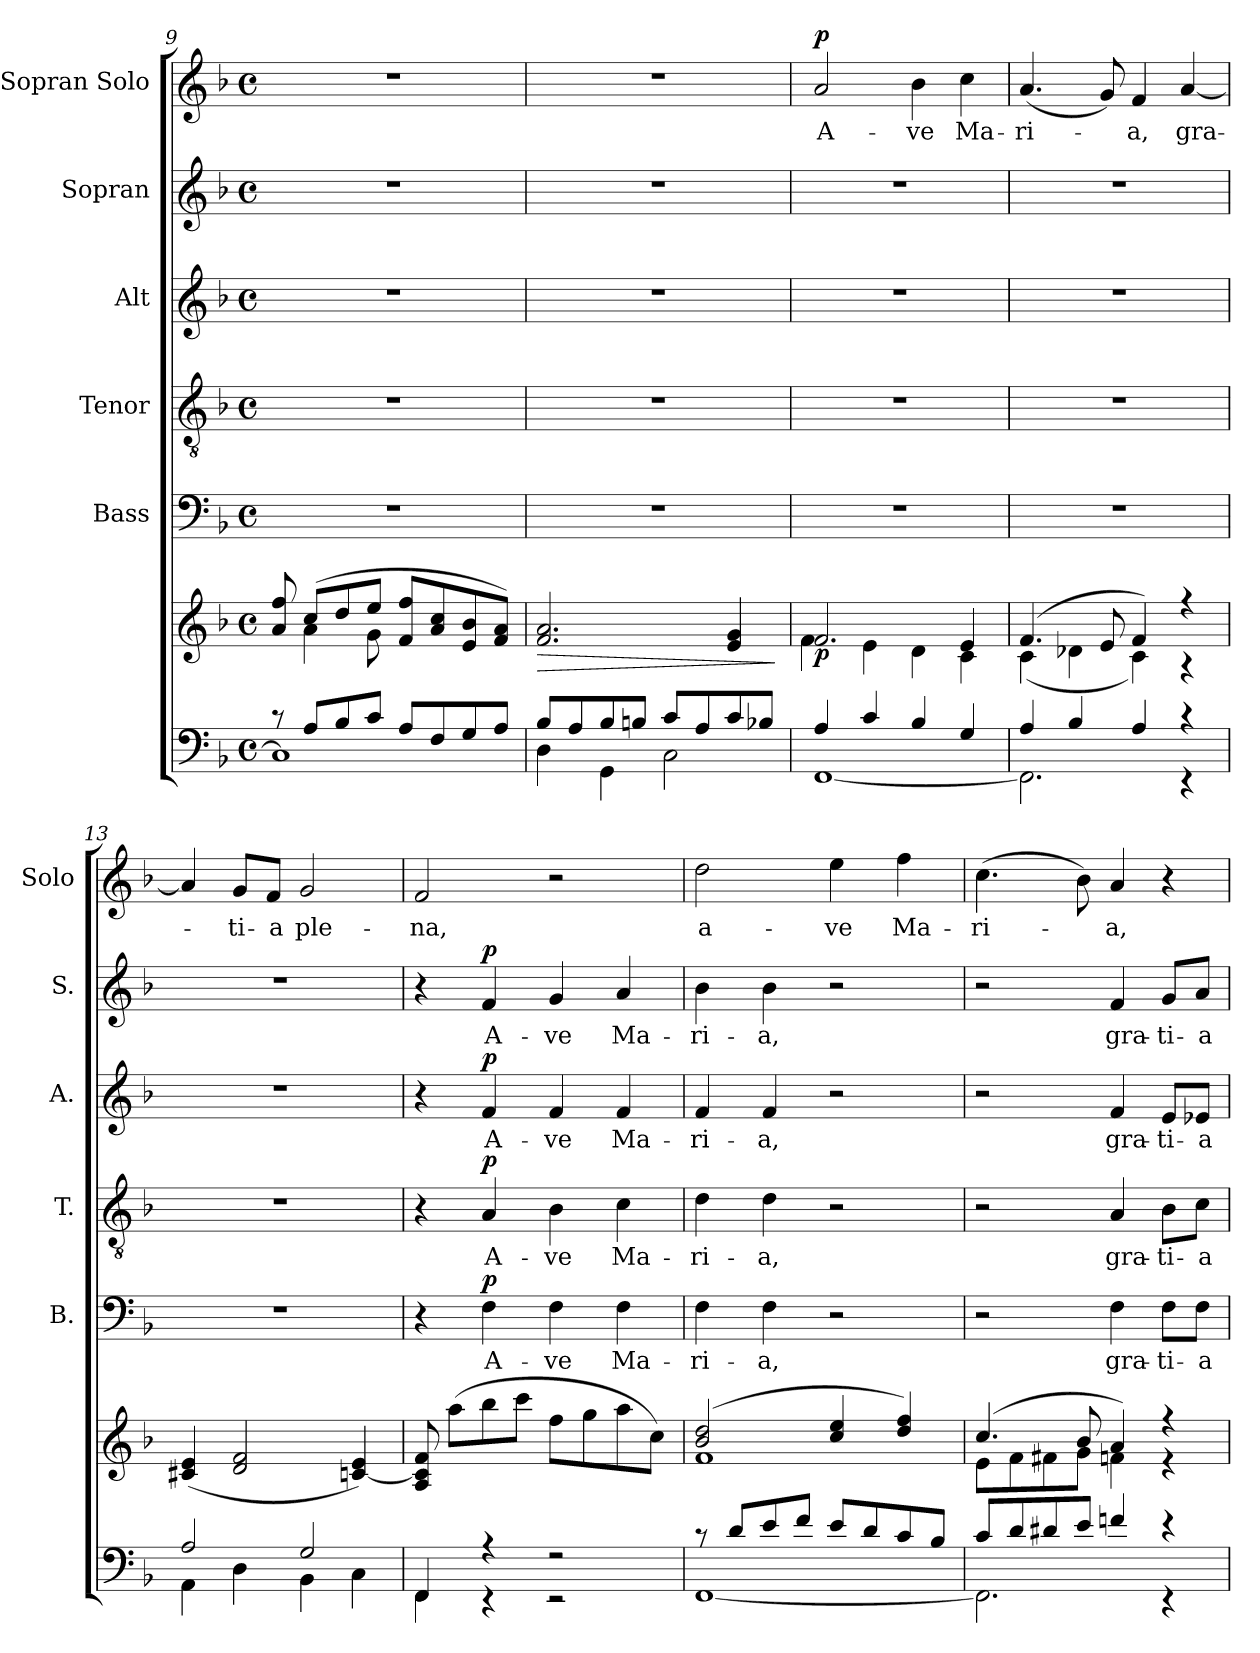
**kern	**kern	**dynam	**kern	**text	**dynam	**kern	**text	**dynam	**kern	**text	**dynam	**kern	**text	**dynam	**kern	**text	**dynam
*part6	*part6	*part6	*part5	*part5	*part5	*part4	*part4	*part4	*part3	*part3	*part3	*part2	*part2	*part2	*part1	*part1	*part1
*staff7	*staff6	*staff6/7	*staff5	*staff5	*staff5	*staff4	*staff4	*staff4	*staff3	*staff3	*staff3	*staff2	*staff2	*staff2	*staff1	*staff1	*staff1
*	*	*	*I"Bass	*	*	*I"Tenor	*	*	*I"Alt	*	*	*I"Sopran	*	*	*I"Sopran Solo	*	*
*	*	*	*I'B.	*	*	*I'T.	*	*	*I'A.	*	*	*I'S.	*	*	*I'Solo	*	*
*clefF4	*clefG2	*	*clefF4	*	*	*clefGv2	*	*	*clefG2	*	*	*clefG2	*	*	*clefG2	*	*
*k[b-]	*k[b-]	*	*k[b-]	*	*	*k[b-]	*	*	*k[b-]	*	*	*k[b-]	*	*	*k[b-]	*	*
*F:	*F:	*	*F:	*	*	*F:	*	*	*F:	*	*	*F:	*	*	*F:	*	*
*M4/4	*M4/4	*	*M4/4	*	*	*M4/4	*	*	*M4/4	*	*	*M4/4	*	*	*M4/4	*	*
*met(c)	*met(c)	*	*met(c)	*	*	*met(c)	*	*	*met(c)	*	*	*met(c)	*	*	*met(c)	*	*
=9	=9	=9	=9	=9	=9	=9	=9	=9	=9	=9	=9	=9	=9	=9	=9	=9	=9
*^	*^	*	*	*	*	*	*	*	*	*	*	*	*	*	*	*	*
8rB	1C]	8a/ 8ff/	8ryy	.	1r	.	.	1r	.	.	1r	.	.	1r	.	.	1r	.	.
8A/L	.	(>8cc/L	4a\	.	.	.	.	.	.	.	.	.	.	.	.	.	.	.	.
8B-/	.	8dd/	.	.	.	.	.	.	.	.	.	.	.	.	.	.	.	.	.
8c/J	.	8ee/J	8g\	.	.	.	.	.	.	.	.	.	.	.	.	.	.	.	.
8A/L	.	8f/ 8ff/L	2ryy	.	.	.	.	.	.	.	.	.	.	.	.	.	.	.	.
8F/	.	8a/ 8cc/	.	.	.	.	.	.	.	.	.	.	.	.	.	.	.	.	.
8G/	.	8e/ 8b-/	.	.	.	.	.	.	.	.	.	.	.	.	.	.	.	.	.
8A/J	.	8f/ 8a/J)	.	.	.	.	.	.	.	.	.	.	.	.	.	.	.	.	.
*	*	*v	*v	*	*	*	*	*	*	*	*	*	*	*	*	*	*	*	*
=10	=10	=10	=10	=10	=10	=10	=10	=10	=10	=10	=10	=10	=10	=10	=10	=10	=10	=10
!	!	!	!LO:HP:b	!	!	!	!	!	!	!	!	!	!	!	!	!	!	!
8B-/L	4D\	2.f/ 2.a/	>	1r	.	.	1r	.	.	1r	.	.	1r	.	.	1r	.	.
8A/	.	.	.	.	.	.	.	.	.	.	.	.	.	.	.	.	.	.
8B-/	4GG\	.	.	.	.	.	.	.	.	.	.	.	.	.	.	.	.	.
8Bn/J	.	.	.	.	.	.	.	.	.	.	.	.	.	.	.	.	.	.
8c/L	2C\	.	.	.	.	.	.	.	.	.	.	.	.	.	.	.	.	.
8A/	.	.	.	.	.	.	.	.	.	.	.	.	.	.	.	.	.	.
8c/	.	4e/ 4g/	.	.	.	.	.	.	.	.	.	.	.	.	.	.	.	.
8B-X/J	.	.	.	.	.	.	.	.	.	.	.	.	.	.	.	.	.	.
*v	*v	*	*	*	*	*	*	*	*	*	*	*	*	*	*	*	*	*
.	.	]	.	.	.	.	.	.	.	.	.	.	.	.	.	.	.
!!LO:PB:g=z
=11	=11	=11	=11	=11	=11	=11	=11	=11	=11	=11	=11	=11	=11	=11	=11	=11	=11
*^	*^	*	*	*	*	*	*	*	*	*	*	*	*	*	*	*	*
!	!	!	!	!LO:DY:b	!	!	!	!	!	!	!	!	!	!	!	!	!	!LO:LY:b	!LO:DY:a
4A/	[<1FF	2.f/	4f\	p	1r	.	.	1r	.	.	1r	.	.	1r	.	.	2a/	A-	p
4c/	.	.	4e\	.	.	.	.	.	.	.	.	.	.	.	.	.	.	.	.
!	!	!	!	!	!	!	!	!	!	!	!	!	!	!	!	!	!	!LO:LY:b	!
4B-/	.	.	4d\	.	.	.	.	.	.	.	.	.	.	.	.	.	4b-\	-ve	.
!	!	!	!	!	!	!	!	!	!	!	!	!	!	!	!	!	!	!LO:LY:b	!
4G/	.	4e/	4c\	.	.	.	.	.	.	.	.	.	.	.	.	.	4cc\	Ma-	.
=12	=12	=12	=12	=12	=12	=12	=12	=12	=12	=12	=12	=12	=12	=12	=12	=12	=12	=12	=12
!	!	!	!	!	!	!	!	!	!	!	!	!	!	!	!	!	!	!LO:LY:b	!
4A/	2.FF\]	(4.f/	(<4c\	.	1r	.	.	1r	.	.	1r	.	.	1r	.	.	(<4.a/	-ri-	.
4B-/	.	.	4d-X\	.	.	.	.	.	.	.	.	.	.	.	.	.	.	.	.
.	.	8e/	.	.	.	.	.	.	.	.	.	.	.	.	.	.	8g/)	.	.
!	!	!	!	!	!	!	!	!	!	!	!	!	!	!	!	!	!	!LO:LY:b	!
4A/	.	4f/)	4c\)	.	.	.	.	.	.	.	.	.	.	.	.	.	4f/	-a,	.
!	!	!	!	!	!	!	!	!	!	!	!	!	!	!	!	!	!	!LO:LY:b	!
4r	4r	4r	4r	.	.	.	.	.	.	.	.	.	.	.	.	.	[4a/	gra-	.
*	*	*v	*v	*	*	*	*	*	*	*	*	*	*	*	*	*	*	*	*
=13	=13	=13	=13	=13	=13	=13	=13	=13	=13	=13	=13	=13	=13	=13	=13	=13	=13	=13
2A/	4AA\	(<4c#X/ 4e/	.	1r	.	.	1r	.	.	1r	.	.	1r	.	.	4a/]	.	.
!	!	!	!	!	!	!	!	!	!	!	!	!	!	!	!	!	!LO:LY:b	!
.	4D\	2d/ 2f/	.	.	.	.	.	.	.	.	.	.	.	.	.	8g/L	-ti-	.
!	!	!	!	!	!	!	!	!	!	!	!	!	!	!	!	!	!LO:LY:b	!
.	.	.	.	.	.	.	.	.	.	.	.	.	.	.	.	8f/J	-a	.
!	!	!	!	!	!	!	!	!	!	!	!	!	!	!	!	!	!LO:LY:b	!
2G/	4BB-\	.	.	.	.	.	.	.	.	.	.	.	.	.	.	2g/	ple-	.
.	4C\	[4cn/ 4e/)	.	.	.	.	.	.	.	.	.	.	.	.	.	.	.	.
=14	=14	=14	=14	=14	=14	=14	=14	=14	=14	=14	=14	=14	=14	=14	=14	=14	=14	=14
!	!	!	!	!	!	!	!	!	!	!	!	!	!	!	!	!	!LO:LY:b	!
4FF/	4FF\	8A/ 8c/] 8f/	.	4r	.	.	4r	.	.	4r	.	.	4r	.	.	2f/	-na,	.
.	.	(>8aa\L	.	.	.	.	.	.	.	.	.	.	.	.	.	.	.	.
!	!	!	!	!	!LO:LY:b	!LO:DY:a	!	!LO:LY:b	!LO:DY:a	!	!LO:LY:b	!LO:DY:a	!	!LO:LY:b	!LO:DY:a	!	!	!
4r	4r	8bb-\	.	4F\	A-	p	4A/	A-	p	4f/	A-	p	4f/	A-	p	.	.	.
.	.	8ccc\J	.	.	.	.	.	.	.	.	.	.	.	.	.	.	.	.
!	!	!	!	!	!LO:LY:b	!	!	!LO:LY:b	!	!	!LO:LY:b	!	!	!LO:LY:b	!	!	!	!
2r	2r	8ff\L	.	4F\	-ve	.	4B-\	-ve	.	4f/	-ve	.	4g/	-ve	.	2r	.	.
.	.	8gg\	.	.	.	.	.	.	.	.	.	.	.	.	.	.	.	.
!	!	!	!	!	!LO:LY:b	!	!	!LO:LY:b	!	!	!LO:LY:b	!	!	!LO:LY:b	!	!	!	!
.	.	8aa\	.	4F\	Ma-	.	4c\	Ma-	.	4f/	Ma-	.	4a/	Ma-	.	.	.	.
.	.	8cc\J)	.	.	.	.	.	.	.	.	.	.	.	.	.	.	.	.
=15	=15	=15	=15	=15	=15	=15	=15	=15	=15	=15	=15	=15	=15	=15	=15	=15	=15	=15
*	*	*^	*	*	*	*	*	*	*	*	*	*	*	*	*	*	*	*
!	!	!	!	!	!	!LO:LY:b	!	!	!LO:LY:b	!	!	!LO:LY:b	!	!	!LO:LY:b	!	!	!LO:LY:b	!
8rc	[<1FF	(2b-/ 2dd/	1f	.	4F\	-ri-	.	4d\	-ri-	.	4f/	-ri-	.	4b-\	-ri-	.	2dd\	a-	.
8d/L	.	.	.	.	.	.	.	.	.	.	.	.	.	.	.	.	.	.	.
!	!	!	!	!	!	!LO:LY:b	!	!	!LO:LY:b	!	!	!LO:LY:b	!	!	!LO:LY:b	!	!	!	!
8e/	.	.	.	.	4F\	-a,	.	4d\	-a,	.	4f/	-a,	.	4b-\	-a,	.	.	.	.
8f/J	.	.	.	.	.	.	.	.	.	.	.	.	.	.	.	.	.	.	.
!	!	!	!	!	!	!	!	!	!	!	!	!	!	!	!	!	!	!LO:LY:b	!
8e/L	.	4cc/ 4ee/	.	.	2r	.	.	2r	.	.	2r	.	.	2r	.	.	4ee\	-ve	.
8d/	.	.	.	.	.	.	.	.	.	.	.	.	.	.	.	.	.	.	.
!	!	!	!	!	!	!	!	!	!	!	!	!	!	!	!	!	!	!LO:LY:b	!
8c/	.	4dd/ 4ff/)	.	.	.	.	.	.	.	.	.	.	.	.	.	.	4ff\	Ma-	.
8B-/J	.	.	.	.	.	.	.	.	.	.	.	.	.	.	.	.	.	.	.
=16	=16	=16	=16	=16	=16	=16	=16	=16	=16	=16	=16	=16	=16	=16	=16	=16	=16	=16	=16
!	!	!	!	!	!	!	!	!	!	!	!	!	!	!	!	!	!	!LO:LY:b	!
8c/L	2.FF\]	(4.cc/	8e\L	.	2r	.	.	2r	.	.	2r	.	.	2r	.	.	(>4.cc\	-ri-	.
8d/	.	.	8f\	.	.	.	.	.	.	.	.	.	.	.	.	.	.	.	.
8d#X/	.	.	8f#X\	.	.	.	.	.	.	.	.	.	.	.	.	.	.	.	.
8e/J	.	8b-/	8g\J	.	.	.	.	.	.	.	.	.	.	.	.	.	8b-\)	.	.
!	!	!	!	!	!	!LO:LY:b	!	!	!LO:LY:b	!	!	!LO:LY:b	!	!	!LO:LY:b	!	!	!LO:LY:b	!
4fn/	.	4a/)	4fn\	.	4F\	gra-	.	4A/	gra-	.	4f/	gra-	.	4f/	gra-	.	4a/	-a,	.
!	!	!	!	!	!	!LO:LY:b	!	!	!LO:LY:b	!	!	!LO:LY:b	!	!	!LO:LY:b	!	!	!	!
4r	4r	4r	4r	.	8F\L	-ti-	.	8B-\L	-ti-	.	8e/L	-ti-	.	8g/L	-ti-	.	4r	.	.
!	!	!	!	!	!	!LO:LY:b	!	!	!LO:LY:b	!	!	!LO:LY:b	!	!	!LO:LY:b	!	!	!	!
.	.	.	.	.	8F\J	-a	.	8c\J	-a	.	8e-X/J	-a	.	8a/J	-a	.	.	.	.
*v	*v	*	*	*	*	*	*	*	*	*	*	*	*	*	*	*	*	*	*
*	*v	*v	*	*	*	*	*	*	*	*	*	*	*	*	*	*	*	*
=	=	=	=	=	=	=	=	=	=	=	=	=	=	=	=	=	=
*-	*-	*-	*-	*-	*-	*-	*-	*-	*-	*-	*-	*-	*-	*-	*-	*-	*-
